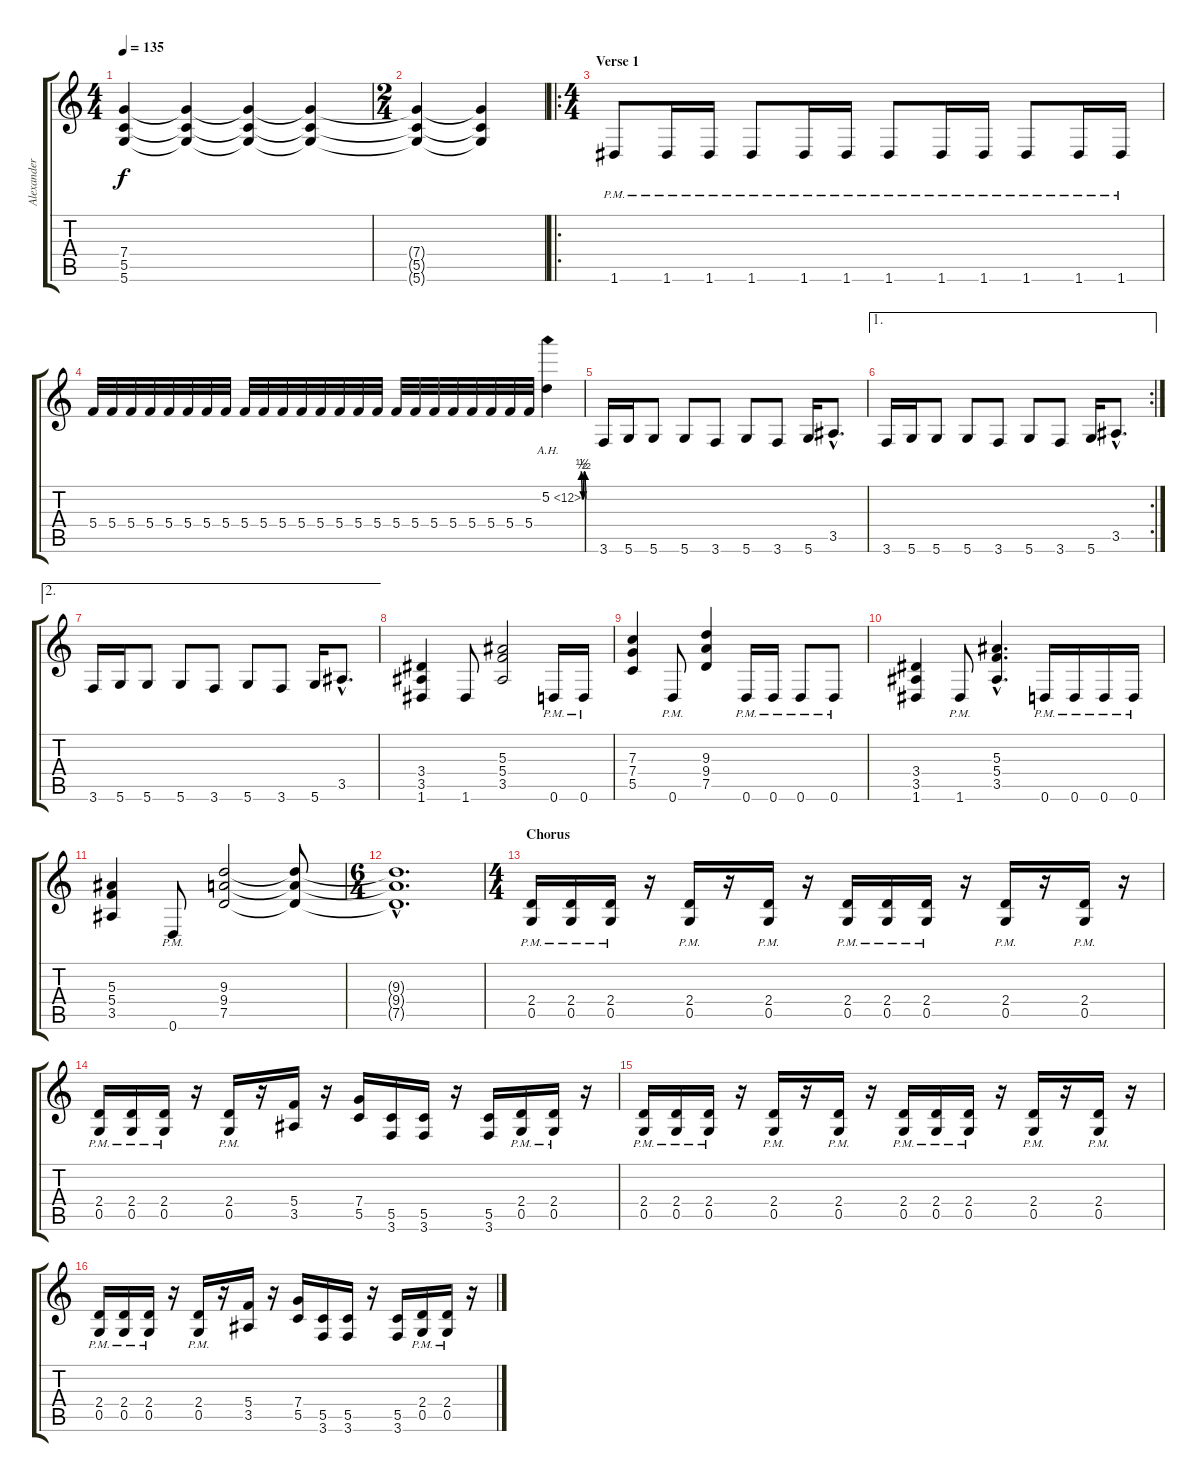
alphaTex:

\track ("Alexander" "Alexander") {instrument distortionguitar}
\staff {score tabs}
\tuning (D4 A3 F3 C3 G2 D2) {hide}
\ts (4 4)
\tempo 135
\clef g2
\ks c
(7.4{t} 5.5{t} 5.6{t}).4{dy f} (7.4{t} 5.5{t} 5.6{t}).4 (7.4{t} 5.5{t} 5.6{t}).4 (7.4{t} 5.5{t} 5.6{t}).4 |
\ts (2 4)
(7.4{t} 5.5{t} 5.6{t}).4 (7.4{t} 5.5{t} 5.6{t}).4 |
\ro
\ts (4 4)
\section ("" "Verse 1")
1.6{pm}.8 1.6{pm}.16 1.6{pm}.16 1.6{pm}.8 1.6{pm}.16 1.6{pm}.16 1.6{pm}.8 1.6{pm}.16 1.6{pm}.16 1.6{pm}.8 1.6{pm}.16 1.6{pm}.16 |
5.4.32 5.4.32 5.4.32 5.4.32 5.4.32 5.4.32 5.4.32 5.4.32 5.4.32 5.4.32 5.4.32 5.4.32 5.4.32 5.4.32 5.4.32 5.4.32 5.4.32 5.4.32 5.4.32 5.4.32 5.4.32 5.4.32 5.4.32 5.4.32 5.2{be (custom 0 0 10 2 20 2 30 0 40 0 50 2 60 2) ah 7}.4 |
3.6.16 5.6.16 5.6.8 5.6.8 3.6.8 5.6.8 3.6.8 5.6.16 3.5{hac}.8{d} |
\ae 1
\rc 2
3.6.16 5.6.16 5.6.8 5.6.8 3.6.8 5.6.8 3.6.8 5.6.16 3.5{hac}.8{d} |
\ae 2
3.6.16 5.6.16 5.6.8 5.6.8 3.6.8 5.6.8 3.6.8 5.6.16 3.5{hac}.8{d} |
(3.4 3.5 1.6).4 1.6.8 (5.3 5.4 3.5).2 0.6{pm}.16 0.6{pm}.16 |
(7.3 7.4 5.5).4 0.6{pm}.8 (9.3 9.4 7.5).4 0.6{pm}.16 0.6{pm}.16 0.6{pm}.8 0.6{pm}.8 |
(3.4 3.5 1.6).4 1.6{pm}.8 (5.3{hac} 5.4{hac} 3.5{hac}).4{d} 0.6{pm}.16 0.6{pm}.16 0.6{pm}.16 0.6{pm}.16 |
(5.3 5.4 3.5).4 0.6{pm}.8 (9.3 9.4 7.5).2 (9.3{t} 9.4{t} 7.5{t}).8 |
\ts (6 4)
(9.3{hac t} 9.4{hac t} 7.5{hac t}).1{d} |
\ts (4 4)
\section ("" "Chorus")
(2.4 0.5{pm}).16 (2.4 0.5{pm}).16 (2.4 0.5{pm}).16 r.16 (2.4 0.5{pm}).16 r.16 (2.4 0.5{pm}).16 r.16 (2.4 0.5{pm}).16 (2.4 0.5{pm}).16 (2.4 0.5{pm}).16 r.16 (2.4 0.5{pm}).16 r.16 (2.4 0.5{pm}).16 r.16 |
(2.4 0.5{pm}).16 (2.4 0.5{pm}).16 (2.4 0.5{pm}).16 r.16 (2.4 0.5{pm}).16 r.16 (5.4 3.5).16 r.16 (7.4 5.5).16 (5.5 3.6).16 (5.5 3.6).16 r.16 (5.5 3.6).16 (2.4 0.5{pm}).16 (2.4 0.5{pm}).16 r.16 |
(2.4 0.5{pm}).16 (2.4 0.5{pm}).16 (2.4 0.5{pm}).16 r.16 (2.4 0.5{pm}).16 r.16 (2.4 0.5{pm}).16 r.16 (2.4 0.5{pm}).16 (2.4 0.5{pm}).16 (2.4 0.5{pm}).16 r.16 (2.4 0.5{pm}).16 r.16 (2.4 0.5{pm}).16 r.16 |
(2.4 0.5{pm}).16 (2.4 0.5{pm}).16 (2.4 0.5{pm}).16 r.16 (2.4 0.5{pm}).16 r.16 (5.4 3.5).16 r.16 (7.4 5.5).16 (5.5 3.6).16 (5.5 3.6).16 r.16 (5.5 3.6).16 (2.4 0.5{pm}).16 (2.4 0.5{pm}).16 r.16
